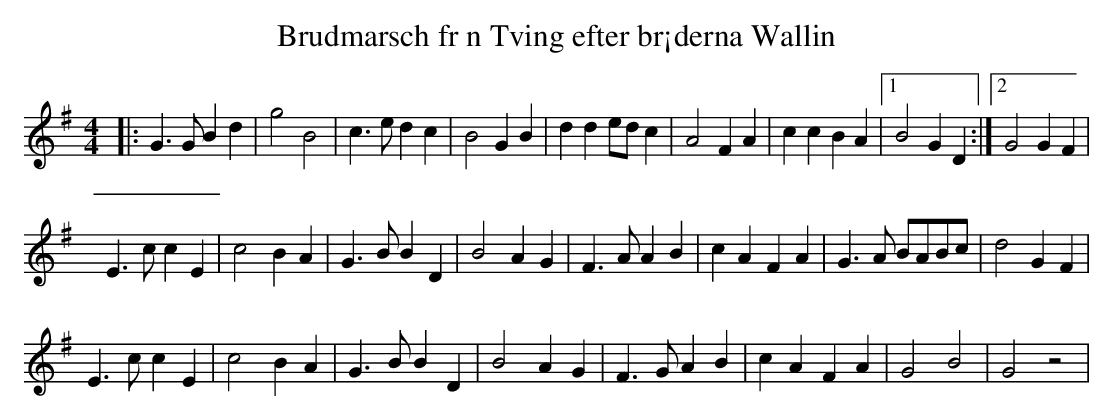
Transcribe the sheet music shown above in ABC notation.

X:1
T:Brudmarsch fr n Tving efter br¡derna Wallin
M:4/4
L:1/4
K:G
|: G3/2 G/2 B d | g2 B2 | c3/2 e/2 d c | B2 G B | d d e/2d/2 c | A2 F A | c c B A |1 B2 G D :|2 G2 G F |
E3/2 c/2 c E | c2 B A | G3/2 B/2 B D | B2 A G | F3/2 A/2 A B | c A F A | G3/2 A/2 B/2A/2B/2c/2 | d2 G F |
E3/2 c/2 c E | c2 B A | G3/2 B/2 B D | B2 A G | F3/2 G/2 A B | c A F A | G2 B2 | G2 z2 |
